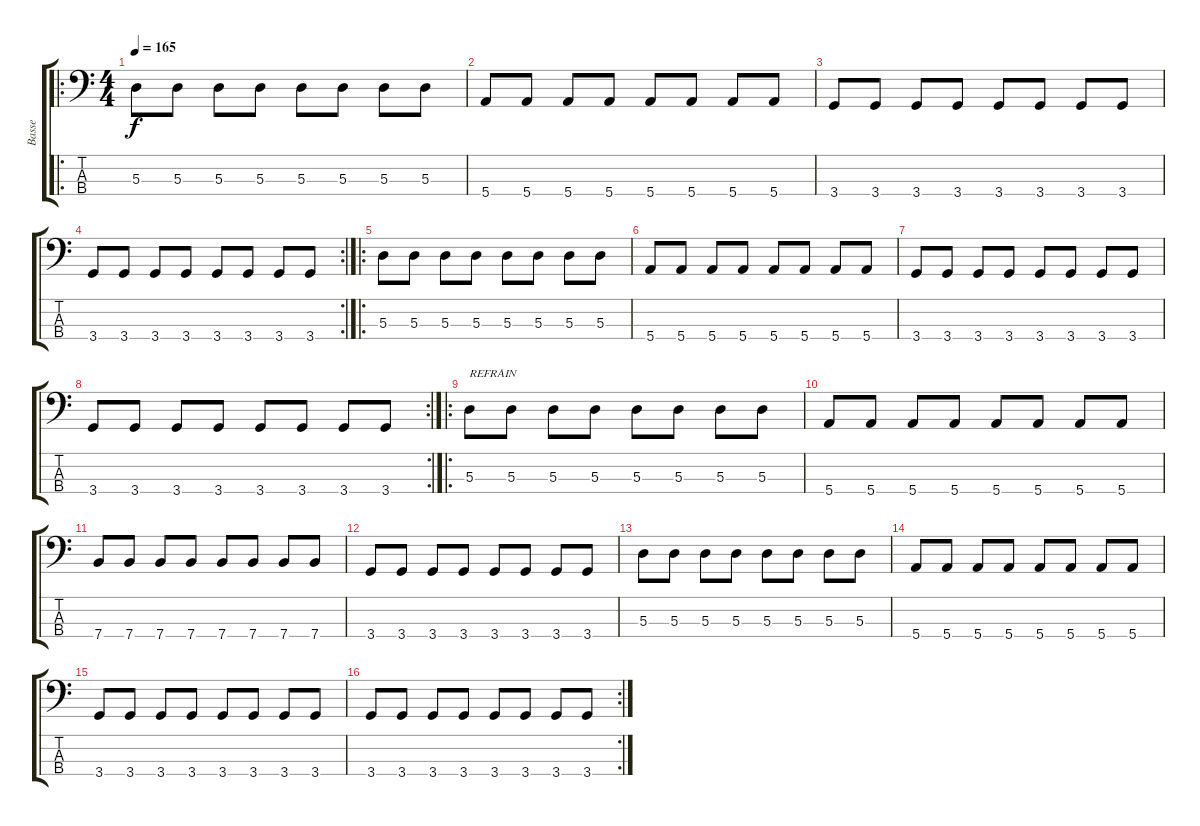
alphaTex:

\track ("Basse" "Basse") {instrument electricbassfinger}
\staff {score tabs}
\tuning (G2 D2 A1 E1) {hide}
\ro
\ts (4 4)
\tempo 165
\clef f4
\ks c
5.3.8{dy f} 5.3.8 5.3.8 5.3.8 5.3.8 5.3.8 5.3.8 5.3.8 |
5.4.8 5.4.8 5.4.8 5.4.8 5.4.8 5.4.8 5.4.8 5.4.8 |
3.4.8 3.4.8 3.4.8 3.4.8 3.4.8 3.4.8 3.4.8 3.4.8 |
\rc 2
3.4.8 3.4.8 3.4.8 3.4.8 3.4.8 3.4.8 3.4.8 3.4.8 |
\ro
5.3.8 5.3.8 5.3.8 5.3.8 5.3.8 5.3.8 5.3.8 5.3.8 |
5.4.8 5.4.8 5.4.8 5.4.8 5.4.8 5.4.8 5.4.8 5.4.8 |
3.4.8 3.4.8 3.4.8 3.4.8 3.4.8 3.4.8 3.4.8 3.4.8 |
\rc 2
3.4.8 3.4.8 3.4.8 3.4.8 3.4.8 3.4.8 3.4.8 3.4.8 |
\ro
5.3.8{txt "REFRAIN"} 5.3.8 5.3.8 5.3.8 5.3.8 5.3.8 5.3.8 5.3.8 |
5.4.8 5.4.8 5.4.8 5.4.8 5.4.8 5.4.8 5.4.8 5.4.8 |
7.4.8 7.4.8 7.4.8 7.4.8 7.4.8 7.4.8 7.4.8 7.4.8 |
3.4.8 3.4.8 3.4.8 3.4.8 3.4.8 3.4.8 3.4.8 3.4.8 |
5.3.8 5.3.8 5.3.8 5.3.8 5.3.8 5.3.8 5.3.8 5.3.8 |
5.4.8 5.4.8 5.4.8 5.4.8 5.4.8 5.4.8 5.4.8 5.4.8 |
3.4.8 3.4.8 3.4.8 3.4.8 3.4.8 3.4.8 3.4.8 3.4.8 |
\rc 2
3.4.8 3.4.8 3.4.8 3.4.8 3.4.8 3.4.8 3.4.8 3.4.8
